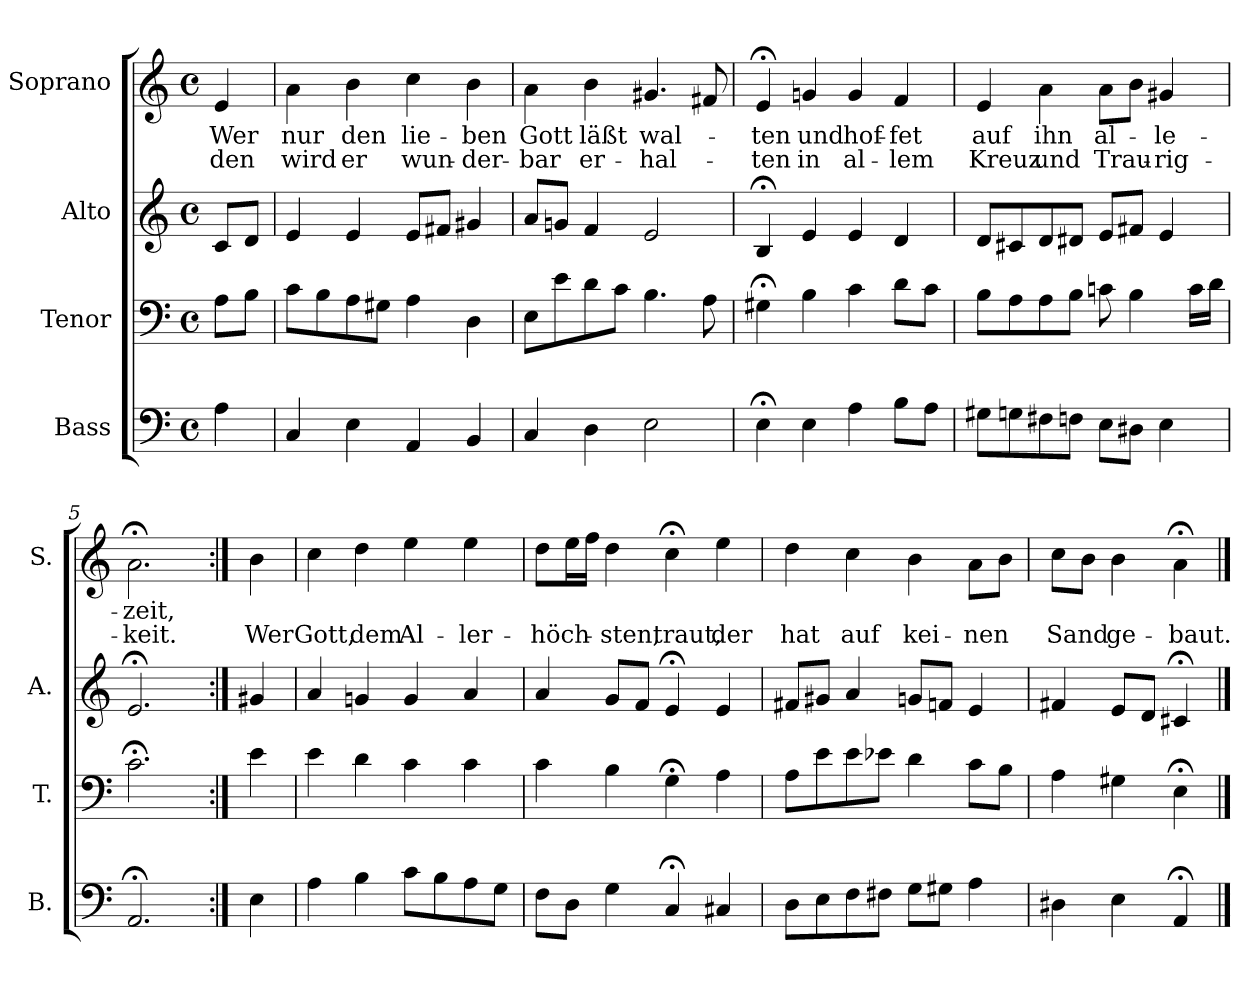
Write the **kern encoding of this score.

**kern	**kern	**kern	**kern	**text	**text
*part4	*part3	*part2	*part1	*part1	*part1
*staff4	*staff3	*staff2	*staff1	*staff1	*staff1
*I"Bass	*I"Tenor	*I"Alto	*I"Soprano	*	*
*I'B.	*I'T.	*I'A.	*I'S.	*	*
*clefF4	*clefF4	*clefG2	*clefG2	*	*
*k[]	*k[]	*k[]	*k[]	*	*
*a:	*a:	*a:	*a:	*	*
*M4/4	*M4/4	*M4/4	*M4/4	*	*
*met(c)	*met(c)	*met(c)	*met(c)	*	*
=	=	=	=	=	=
4A\	8A\L	8c/L	4e/	Wer	den
.	8B\J	8d/J	.	.	.
=1	=1	=1	=1	=1	=1
4C/	8c\L	4e/	4a\	nur	wird
.	8B\	.	.	.	.
4E\	8A\	4e/	4b\	den	er
.	8G#X\J	.	.	.	.
4AA/	4A\	8e/L	4cc\	lie-	wun-
.	.	8f#X/J	.	.	.
4BB/	4D\	4g#X/	4b\	-ben	-der-
=2	=2	=2	=2	=2	=2
4C/	8E\L	8a/L	4a\	Gott	-bar
.	8e\	8gn/J	.	.	.
4D\	8d\	4f/	4b\	läßt	er-
.	8c\J	.	.	.	.
2E\	4.B\	2e/	4.g#X/	wal-	-hal-
.	8A\	.	8f#X/	.	.
=3	=3	=3	=3	=3	=3
4E;<\	4G#X;<\	4B;</	4e;</	-ten	-ten
4E\	4B\	4e/	4gn/	und	in
4A\	4c\	4e/	4g/	hof-	al-
8B\L	8d\L	4d/	4f/	-fet	-lem
8A\J	8c\J	.	.	.	.
=4	=4	=4	=4	=4	=4
8G#X\L	8B\L	8d/L	4e/	auf	Kreuz
8Gn\	8A\	8c#X/	.	.	.
8F#X\	8A\	8d/	4a\	ihn	und
8Fn\J	8B\J	8d#X/J	.	.	.
8E\L	8cn\	8e/L	8a\L	al-	Trau-
8D#X\J	4B\	8f#X/J	8b\J	.	.
4E\	.	4e/	4g#X/	-le-	-rig-
.	16c\LL	.	.	.	.
.	16d\JJ	.	.	.	.
=5	=5	=5	=5	=5	=5
2.AA;</	2.c;<\	2.e;</	2.a;<\	-zeit,	-keit.
!!LO:LB:g=z
=5a:|!	=5a:|!	=5a:|!	=5a:|!	=5a:|!	=5a:|!
4E\	4e\	4g#X/	4b\	.	Wer
=6	=6	=6	=6	=6	=6
4A\	4e\	4a/	4cc\	.	Gott,
4B\	4d\	4gn/	4dd\	.	dem
8c\L	4c\	4g/	4ee\	.	Al-
8B\	.	.	.	.	.
8A\	4c\	4a/	4ee\	.	-ler-
8G\J	.	.	.	.	.
=7	=7	=7	=7	=7	=7
8F\L	4c\	4a/	8dd\L	.	-höch-
8D\J	.	.	16ee\L	.	.
.	.	.	16ff\JJ	.	.
4G\	4B\	8g/L	4dd\	.	-sten,
.	.	8f/J	.	.	.
4C;</	4G;<\	4e;</	4cc;<\	.	traut,
4C#X/	4A\	4e/	4ee\	.	der
=8	=8	=8	=8	=8	=8
8D\L	8A\L	8f#X/L	4dd\	.	hat
8E\	8e\	8g#X/J	.	.	.
8F\	8e\	4a/	4cc\	.	auf
8F#X\J	8e-X\J	.	.	.	.
8G\L	4d\	8gn/L	4b\	.	kei-
8G#X\J	.	8fn/J	.	.	.
4A\	8c\L	4e/	8a\L	.	-nen
.	8B\J	.	8b\J	.	.
=9	=9	=9	=9	=9	=9
4D#X\	4A\	4f#X/	8cc\L	.	Sand
.	.	.	8b\J	.	.
4E\	4G#X\	8e/L	4b\	.	ge-
.	.	8d/J	.	.	.
4AA;</	4E;<\	4c#X;</	4a;<\	.	-baut.
==	==	==	==	==	==
*-	*-	*-	*-	*-	*-
